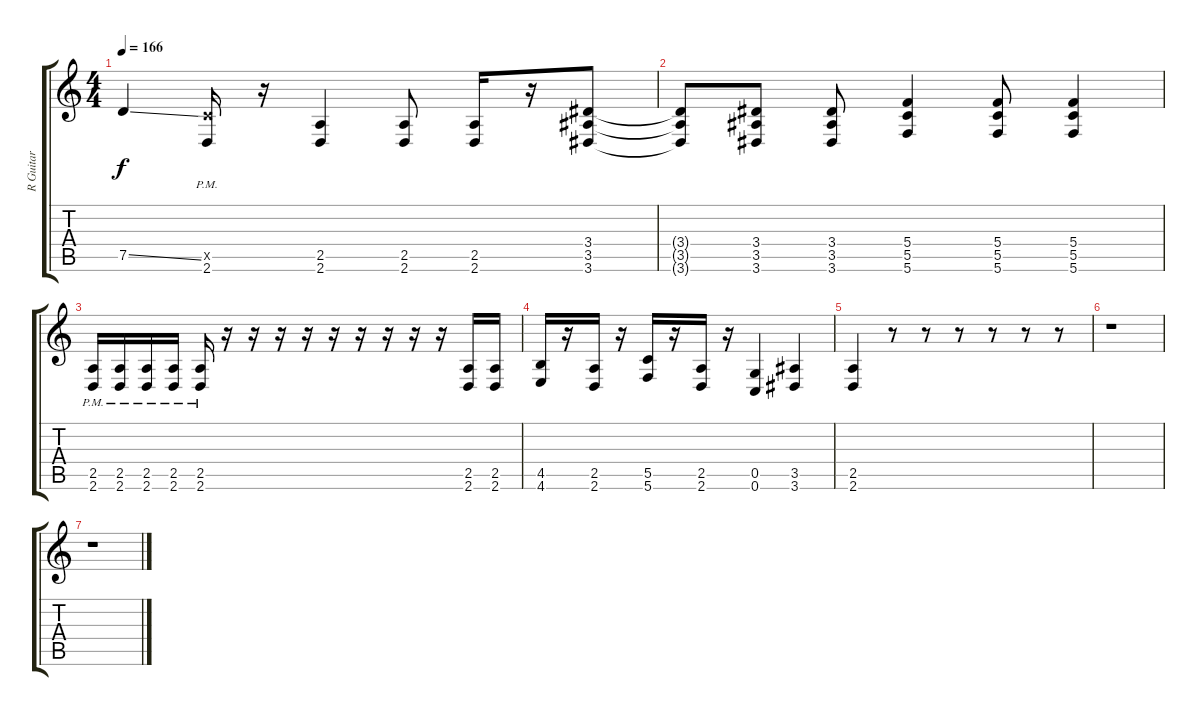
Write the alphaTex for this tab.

\track ("R Guitar" "R Guitar") {instrument overdrivenguitar}
\staff {score tabs}
\tuning (D4 A3 F3 C3 G2 C2) {hide}
\ts (4 4)
\tempo 166
\clef g2
\ks c
7.5{ss}.4{dy f} (5.5{x} 2.6{pm}).16 r.16 (2.5 2.6).4 (2.5 2.6).8 (2.5 2.6).16 r.16 (3.4 3.5 3.6).8 |
(3.4{t} 3.5{t} 3.6{t}).8 (3.4 3.5 3.6).8 (3.4 3.5 3.6).8 (5.4 5.5 5.6).4 (5.4 5.5 5.6).8 (5.4 5.5 5.6).4 |
(2.5{pm} 2.6{pm}).16 (2.5{pm} 2.6{pm}).16 (2.5{pm} 2.6{pm}).16 (2.5{pm} 2.6{pm}).16 (2.5{pm} 2.6{pm}).16 r.16 r.16 r.16 r.16 r.16 r.16 r.16 r.16 r.16 (2.5 2.6).16 (2.5 2.6).16 |
(4.5 4.6).16 r.16 (2.5 2.6).16 r.16 (5.5 5.6).16 r.16 (2.5 2.6).16 r.16 (0.5 0.6).4 (3.5 3.6).4 |
(2.5 2.6).4 r.8 r.8 r.8 r.8 r.8 r.8 |
r.1 |
r.1
